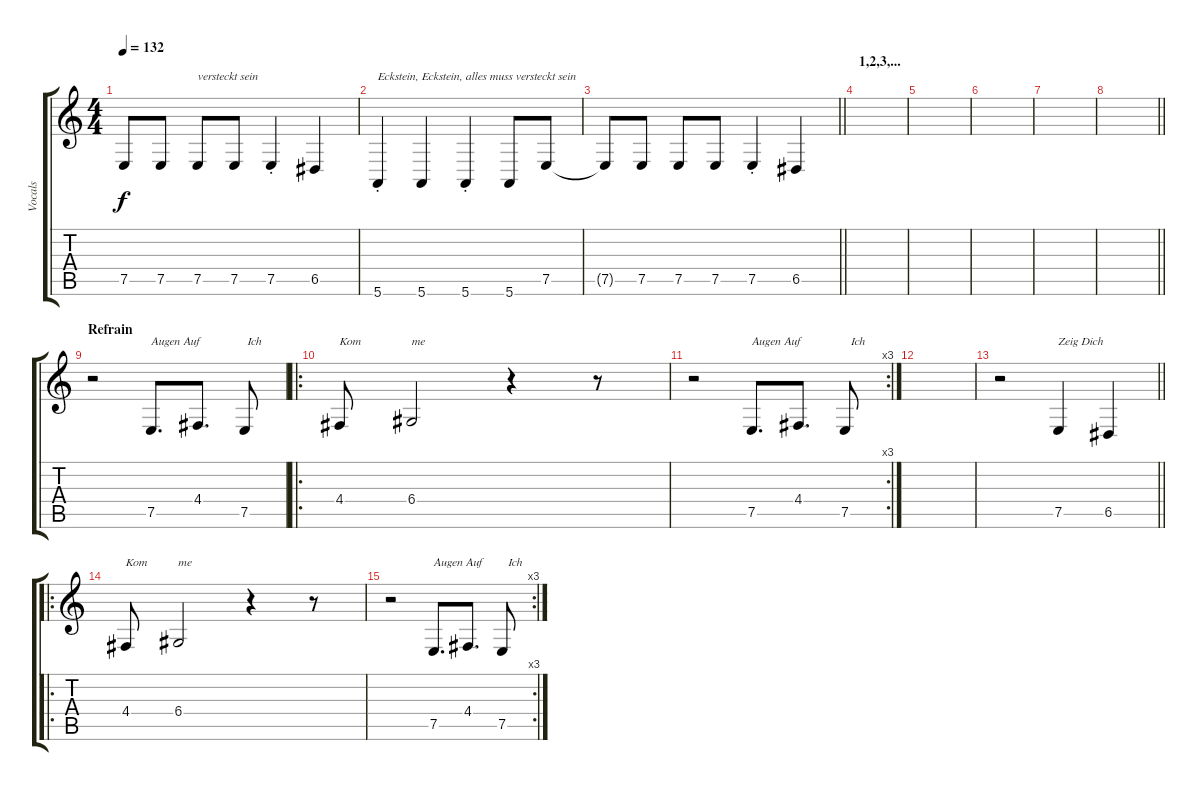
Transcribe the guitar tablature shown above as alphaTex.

\track ("Vocals" "Vocals") {instrument baritonesax}
\staff {score tabs}
\tuning (E4 B3 G3 D3 A2 E2) {hide}
\ts (4 4)
\tempo 132
\clef g2
\ks c
7.5{t}.8{dy f} 7.5.8 7.5.8{txt "versteckt sein "} 7.5.8 7.5{st}.4 6.5.4 |
5.6{st}.4{txt "Eckstein, Eckstein, alles muss versteckt sein "} 5.6.4 5.6{st}.4 5.6.8 7.5.8 |
\barLineRight lightlight
7.5{t}.8 7.5.8 7.5.8 7.5.8 7.5{st}.4 6.5.4 |
\section ("" "1,2,3,...")
|
|
|
|
\barLineRight lightlight
|
\section ("" "Refrain")
r.2 7.5.8{d txt "Augen Auf"} 4.4.8{d} 7.5.8{txt " Ich"} |
\ro
4.4.8{txt "Kom"} 6.4.2{txt "me"} r.4 r.8 |
\rc 3
r.2 7.5.8{d txt "Augen Auf"} 4.4.8{d} 7.5.8{txt "  Ich"} |
|
\barLineRight lightlight
r.2 7.5.4{txt "Zeig Dich "} 6.5.4 |
\ro
4.4.8{txt "Kom"} 6.4.2{txt "me"} r.4 r.8 |
\rc 3
r.2 7.5.8{d txt "Augen Auf"} 4.4.8{d} 7.5.8{txt "  Ich"}
